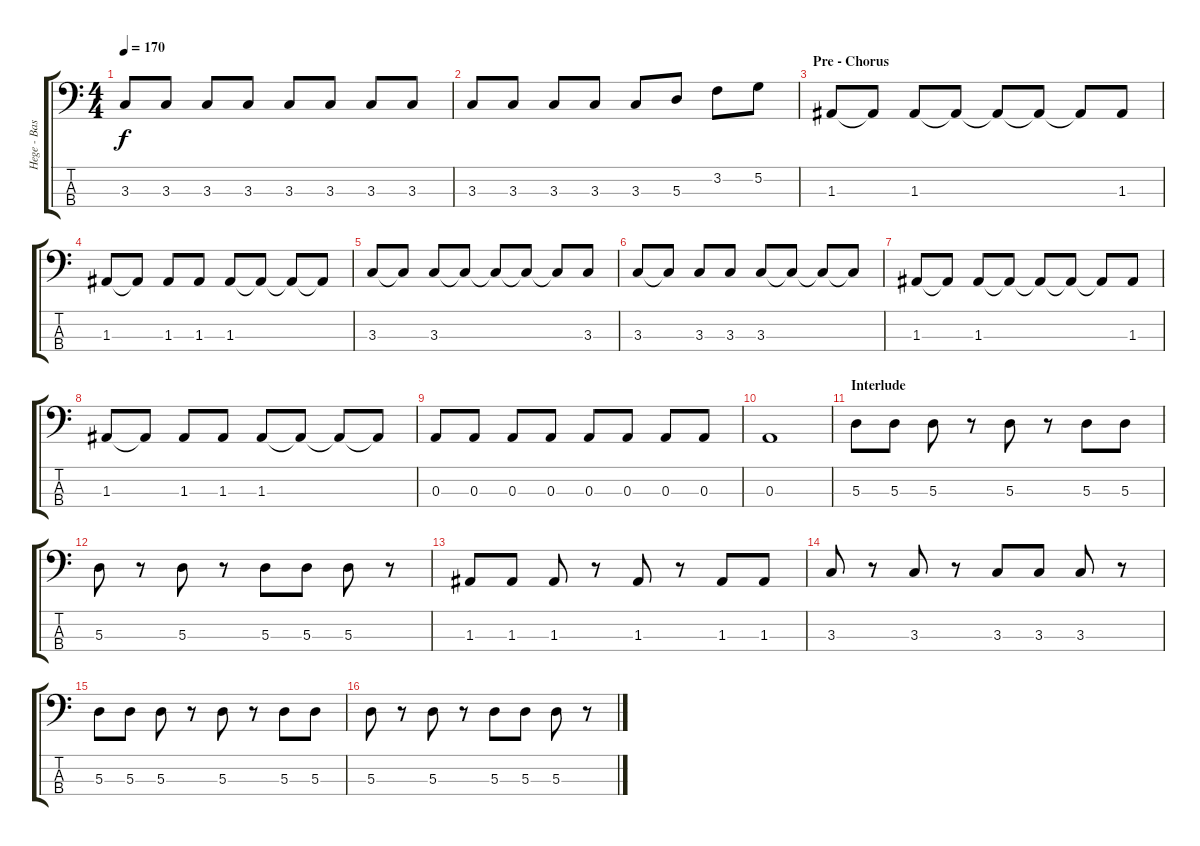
\track ("Hege - Bass" "Hege - Bas") {instrument electricbassfinger}
\staff {score tabs}
\tuning (G2 D2 A1 E1) {hide}
\ts (4 4)
\tempo 170
\clef f4
\ks c
3.3.8{dy f} 3.3.8 3.3.8 3.3.8 3.3.8 3.3.8 3.3.8 3.3.8 |
3.3.8 3.3.8 3.3.8 3.3.8 3.3.8 5.3.8 3.2.8 5.2.8 |
\section ("" "Pre - Chorus")
1.3.8 1.3{t}.8 1.3.8 1.3{t}.8 1.3{t}.8 1.3{t}.8 1.3{t}.8 1.3.8 |
1.3.8 1.3{t}.8 1.3.8 1.3.8 1.3.8 1.3{t}.8 1.3{t}.8 1.3{t}.8 |
3.3.8 3.3{t}.8 3.3.8 3.3{t}.8 3.3{t}.8 3.3{t}.8 3.3{t}.8 3.3.8 |
3.3.8 3.3{t}.8 3.3.8 3.3.8 3.3.8 3.3{t}.8 3.3{t}.8 3.3{t}.8 |
1.3.8 1.3{t}.8 1.3.8 1.3{t}.8 1.3{t}.8 1.3{t}.8 1.3{t}.8 1.3.8 |
1.3.8 1.3{t}.8 1.3.8 1.3.8 1.3.8 1.3{t}.8 1.3{t}.8 1.3{t}.8 |
0.3.8 0.3.8 0.3.8 0.3.8 0.3.8 0.3.8 0.3.8 0.3.8 |
0.3.1 |
\section ("" "Interlude")
5.3.8 5.3.8 5.3.8 r.8 5.3.8 r.8 5.3.8 5.3.8 |
5.3.8 r.8 5.3.8 r.8 5.3.8 5.3.8 5.3.8 r.8 |
1.3.8 1.3.8 1.3.8 r.8 1.3.8 r.8 1.3.8 1.3.8 |
3.3.8 r.8 3.3.8 r.8 3.3.8 3.3.8 3.3.8 r.8 |
5.3.8 5.3.8 5.3.8 r.8 5.3.8 r.8 5.3.8 5.3.8 |
5.3.8 r.8 5.3.8 r.8 5.3.8 5.3.8 5.3.8 r.8
